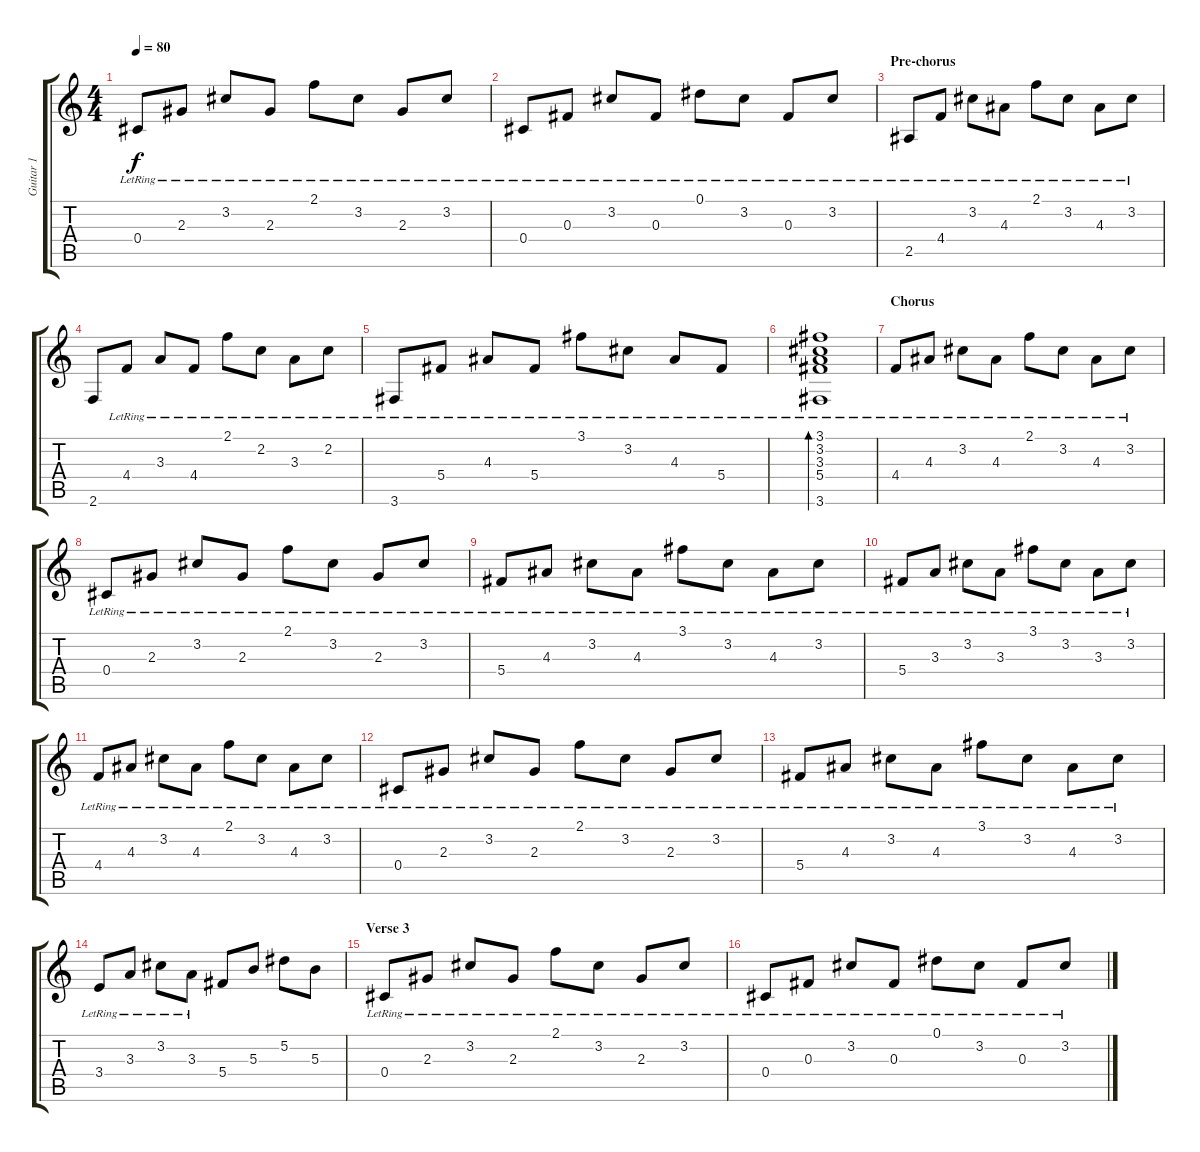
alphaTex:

\track ("Guitar 1" "Guitar 1") {instrument electricguitarclean}
\staff {score tabs}
\tuning (Eb4 Bb3 Gb3 Db3 Ab2 Eb2) {hide}
\ts (4 4)
\tempo 80
\clef g2
\ks c
0.4{lr}.8{dy f} 2.3{lr}.8 3.2{lr}.8 2.3{lr}.8 2.1{lr}.8 3.2{lr}.8 2.3{lr}.8 3.2{lr}.8 |
0.4{lr}.8 0.3{lr}.8 3.2{lr}.8 0.3{lr}.8 0.1{lr}.8 3.2{lr}.8 0.3{lr}.8 3.2{lr}.8 |
\section ("" "Pre-chorus")
2.5{lr}.8 4.4{lr}.8 3.2{lr}.8 4.3{lr}.8 2.1{lr}.8 3.2{lr}.8 4.3{lr}.8 3.2{lr}.8 |
2.6.8 4.4{lr}.8 3.3{lr}.8 4.4{lr}.8 2.1{lr}.8 2.2{lr}.8 3.3{lr}.8 2.2{lr}.8 |
3.6{lr}.8 5.4{lr}.8 4.3{lr}.8 5.4{lr}.8 3.1{lr}.8 3.2{lr}.8 4.3{lr}.8 5.4{lr}.8 |
(3.1 3.2 3.3 5.4 3.6{lr}).1{bd 120} |
\section ("" "Chorus")
4.4{lr}.8 4.3{lr}.8 3.2{lr}.8 4.3{lr}.8 2.1{lr}.8 3.2{lr}.8 4.3{lr}.8 3.2{lr}.8 |
0.4{lr}.8 2.3{lr}.8 3.2{lr}.8 2.3{lr}.8 2.1{lr}.8 3.2{lr}.8 2.3{lr}.8 3.2{lr}.8 |
5.4{lr}.8 4.3{lr}.8 3.2{lr}.8 4.3{lr}.8 3.1{lr}.8 3.2{lr}.8 4.3{lr}.8 3.2{lr}.8 |
5.4{lr}.8 3.3{lr}.8 3.2{lr}.8 3.3{lr}.8 3.1{lr}.8 3.2{lr}.8 3.3{lr}.8 3.2{lr}.8 |
4.4{lr}.8 4.3{lr}.8 3.2{lr}.8 4.3{lr}.8 2.1{lr}.8 3.2{lr}.8 4.3{lr}.8 3.2{lr}.8 |
0.4{lr}.8 2.3{lr}.8 3.2{lr}.8 2.3{lr}.8 2.1{lr}.8 3.2{lr}.8 2.3{lr}.8 3.2{lr}.8 |
5.4{lr}.8 4.3{lr}.8 3.2{lr}.8 4.3{lr}.8 3.1{lr}.8 3.2{lr}.8 4.3{lr}.8 3.2{lr}.8 |
3.4{lr}.8 3.3{lr}.8 3.2{lr}.8 3.3{lr}.8 5.4.8 5.3.8 5.2.8 5.3.8 |
\section ("" "Verse 3")
0.4{lr}.8 2.3{lr}.8 3.2{lr}.8 2.3{lr}.8 2.1{lr}.8 3.2{lr}.8 2.3{lr}.8 3.2{lr}.8 |
0.4{lr}.8 0.3{lr}.8 3.2{lr}.8 0.3{lr}.8 0.1{lr}.8 3.2{lr}.8 0.3{lr}.8 3.2{lr}.8
